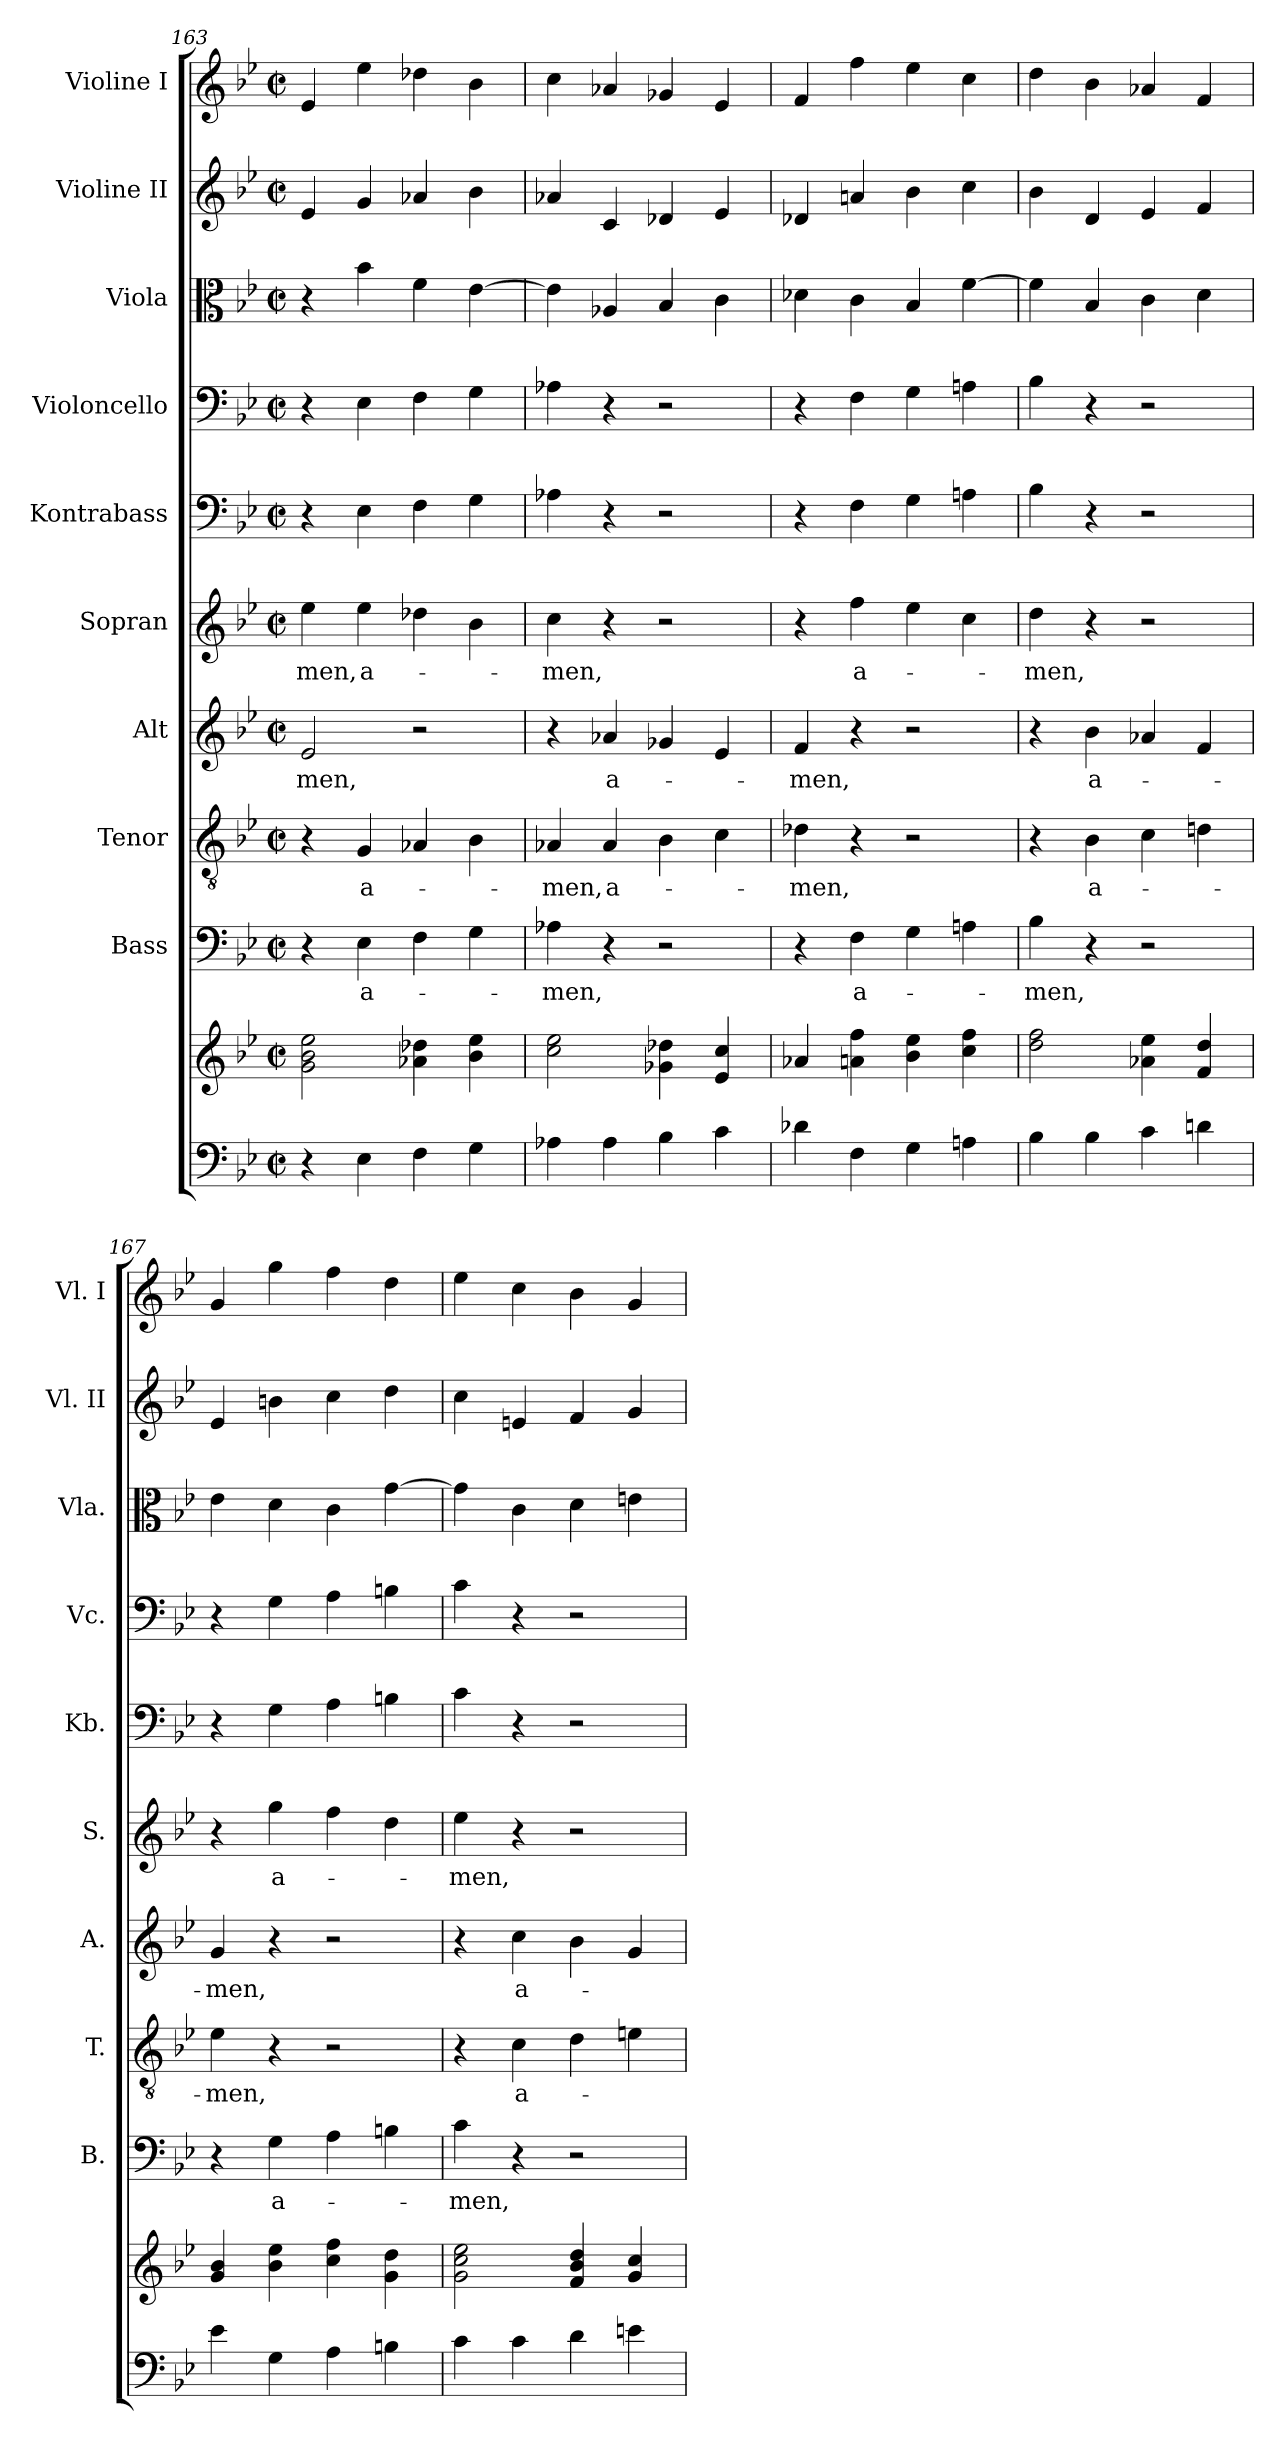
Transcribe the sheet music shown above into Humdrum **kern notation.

**kern	**kern	**kern	**text	**kern	**text	**kern	**text	**kern	**text	**kern	**kern	**kern	**kern	**kern
*part10	*part10	*part9	*part9	*part8	*part8	*part7	*part7	*part6	*part6	*part5	*part4	*part3	*part2	*part1
*staff11	*staff10	*staff9	*staff9	*staff8	*staff8	*staff7	*staff7	*staff6	*staff6	*staff5	*staff4	*staff3	*staff2	*staff1
*	*	*I"Bass	*	*I"Tenor	*	*I"Alt	*	*I"Sopran	*	*I"Kontrabass	*I"Violoncello	*I"Viola	*I"Violine II	*I"Violine I
*	*	*I'B.	*	*I'T.	*	*I'A.	*	*I'S.	*	*I'Kb.	*I'Vc.	*I'Vla.	*I'Vl. II	*I'Vl. I
*clefF4	*clefG2	*clefF4	*	*clefGv2	*	*clefG2	*	*clefG2	*	*clefF4	*clefF4	*clefC3	*clefG2	*clefG2
*	*	*	*	*	*	*	*	*	*	*ITrd7c12	*	*	*	*
*k[b-e-]	*k[b-e-]	*k[b-e-]	*	*k[b-e-]	*	*k[b-e-]	*	*k[b-e-]	*	*k[b-e-]	*k[b-e-]	*k[b-e-]	*k[b-e-]	*k[b-e-]
*B-:	*B-:	*B-:	*	*B-:	*	*B-:	*	*B-:	*	*B-:	*B-:	*B-:	*B-:	*B-:
*M2/2	*M2/2	*M2/2	*	*M2/2	*	*M2/2	*	*M2/2	*	*M2/2	*M2/2	*M2/2	*M2/2	*M2/2
*met(c|)	*met(c|)	*met(c|)	*	*met(c|)	*	*met(c|)	*	*met(c|)	*	*met(c|)	*met(c|)	*met(c|)	*met(c|)	*met(c|)
=163	=163	=163	=163	=163	=163	=163	=163	=163	=163	=163	=163	=163	=163	=163
!	!	!	!	!	!	!	!LO:LY:b	!	!LO:LY:b	!	!	!	!	!
4r	2g\ 2b-\ 2ee-\	4r	.	4r	.	2e-/	-men,	4ee-\	-men,	4r	4r	4r	4e-/	4e-/
!	!	!	!LO:LY:b	!	!LO:LY:b	!	!	!	!LO:LY:b	!	!	!	!	!
4E-\	.	4E-\	a-	4G/	a-	.	.	4ee-\	a-	4EE-\	4E-\	4b-\	4g/	4ee-\
4F\	4a-X\ 4dd-X\	4F\	.	4A-X/	.	2r	.	4dd-X\	.	4FF\	4F\	4f\	4a-X/	4dd-X\
4G\	4b-\ 4ee-\	4G\	.	4B-\	.	.	.	4b-\	.	4GG\	4G\	[4e-\	4b-\	4b-\
=164	=164	=164	=164	=164	=164	=164	=164	=164	=164	=164	=164	=164	=164	=164
!	!	!	!LO:LY:b	!	!LO:LY:b	!	!	!	!LO:LY:b	!	!	!	!	!
4A-X\	2cc\ 2ee-\	4A-X\	-men,	4A-X/	-men,	4r	.	4cc\	-men,	4AA-X\	4A-X\	4e-\]	4a-X/	4cc\
!	!	!	!	!	!LO:LY:b	!	!LO:LY:b	!	!	!	!	!	!	!
4A-\	.	4r	.	4A-/	a-	4a-X/	a-	4r	.	4r	4r	4A-X/	4c/	4a-X/
4B-\	4g-X\ 4dd-X\	2r	.	4B-\	.	4g-X/	.	2r	.	2r	2r	4B-/	4d-X/	4g-X/
4c\	4e-/ 4cc/	.	.	4c\	.	4e-/	.	.	.	.	.	4c\	4e-/	4e-/
=165	=165	=165	=165	=165	=165	=165	=165	=165	=165	=165	=165	=165	=165	=165
!	!	!	!	!	!LO:LY:b	!	!LO:LY:b	!	!	!	!	!	!	!
4d-X\	4a-X/	4r	.	4d-X\	-men,	4f/	-men,	4r	.	4r	4r	4d-X\	4d-X/	4f/
!	!	!	!LO:LY:b	!	!	!	!	!	!LO:LY:b	!	!	!	!	!
4F\	4an\ 4ff\	4F\	a-	4r	.	4r	.	4ff\	a-	4FF\	4F\	4c\	4an/	4ff\
4G\	4b-\ 4ee-\	4G\	.	2r	.	2r	.	4ee-\	.	4GG\	4G\	4B-/	4b-\	4ee-\
4An\	4cc\ 4ff\	4An\	.	.	.	.	.	4cc\	.	4AAn\	4An\	[4f\	4cc\	4cc\
=166	=166	=166	=166	=166	=166	=166	=166	=166	=166	=166	=166	=166	=166	=166
!	!	!	!LO:LY:b	!	!	!	!	!	!LO:LY:b	!	!	!	!	!
4B-\	2dd\ 2ff\	4B-\	-men,	4r	.	4r	.	4dd\	-men,	4BB-\	4B-\	4f\]	4b-\	4dd\
!	!	!	!	!	!LO:LY:b	!	!LO:LY:b	!	!	!	!	!	!	!
4B-\	.	4r	.	4B-\	a-	4b-\	a-	4r	.	4r	4r	4B-/	4d/	4b-\
4c\	4a-X\ 4ee-\	2r	.	4c\	.	4a-X/	.	2r	.	2r	2r	4c\	4e-/	4a-X/
4dn\	4f/ 4dd/	.	.	4dn\	.	4f/	.	.	.	.	.	4d\	4f/	4f/
!!LO:PB:g=z
=167	=167	=167	=167	=167	=167	=167	=167	=167	=167	=167	=167	=167	=167	=167
!	!	!	!	!	!LO:LY:b	!	!LO:LY:b	!	!	!	!	!	!	!
4e-\	4g/ 4b-/	4r	.	4e-\	-men,	4g/	-men,	4r	.	4r	4r	4e-\	4e-/	4g/
!	!	!	!LO:LY:b	!	!	!	!	!	!LO:LY:b	!	!	!	!	!
4G\	4b-\ 4ee-\	4G\	a-	4r	.	4r	.	4gg\	a-	4GG\	4G\	4d\	4bn\	4gg\
4A\	4cc\ 4ff\	4A\	.	2r	.	2r	.	4ff\	.	4AA\	4A\	4c\	4cc\	4ff\
4Bn\	4g\ 4dd\	4Bn\	.	.	.	.	.	4dd\	.	4BBn\	4Bn\	[4g\	4dd\	4dd\
=168	=168	=168	=168	=168	=168	=168	=168	=168	=168	=168	=168	=168	=168	=168
!	!	!	!LO:LY:b	!	!	!	!	!	!LO:LY:b	!	!	!	!	!
4c\	2g\ 2cc\ 2ee-\	4c\	-men,	4r	.	4r	.	4ee-\	-men,	4C\	4c\	4g\]	4cc\	4ee-\
!	!	!	!	!	!LO:LY:b	!	!LO:LY:b	!	!	!	!	!	!	!
4c\	.	4r	.	4c\	a-	4cc\	a-	4r	.	4r	4r	4c\	4en/	4cc\
4d\	4f/ 4b-/ 4dd/	2r	.	4d\	.	4b-\	.	2r	.	2r	2r	4d\	4f/	4b-\
4en\	4g/ 4cc/	.	.	4en\	.	4g/	.	.	.	.	.	4en\	4g/	4g/
=	=	=	=	=	=	=	=	=	=	=	=	=	=	=
*-	*-	*-	*-	*-	*-	*-	*-	*-	*-	*-	*-	*-	*-	*-
